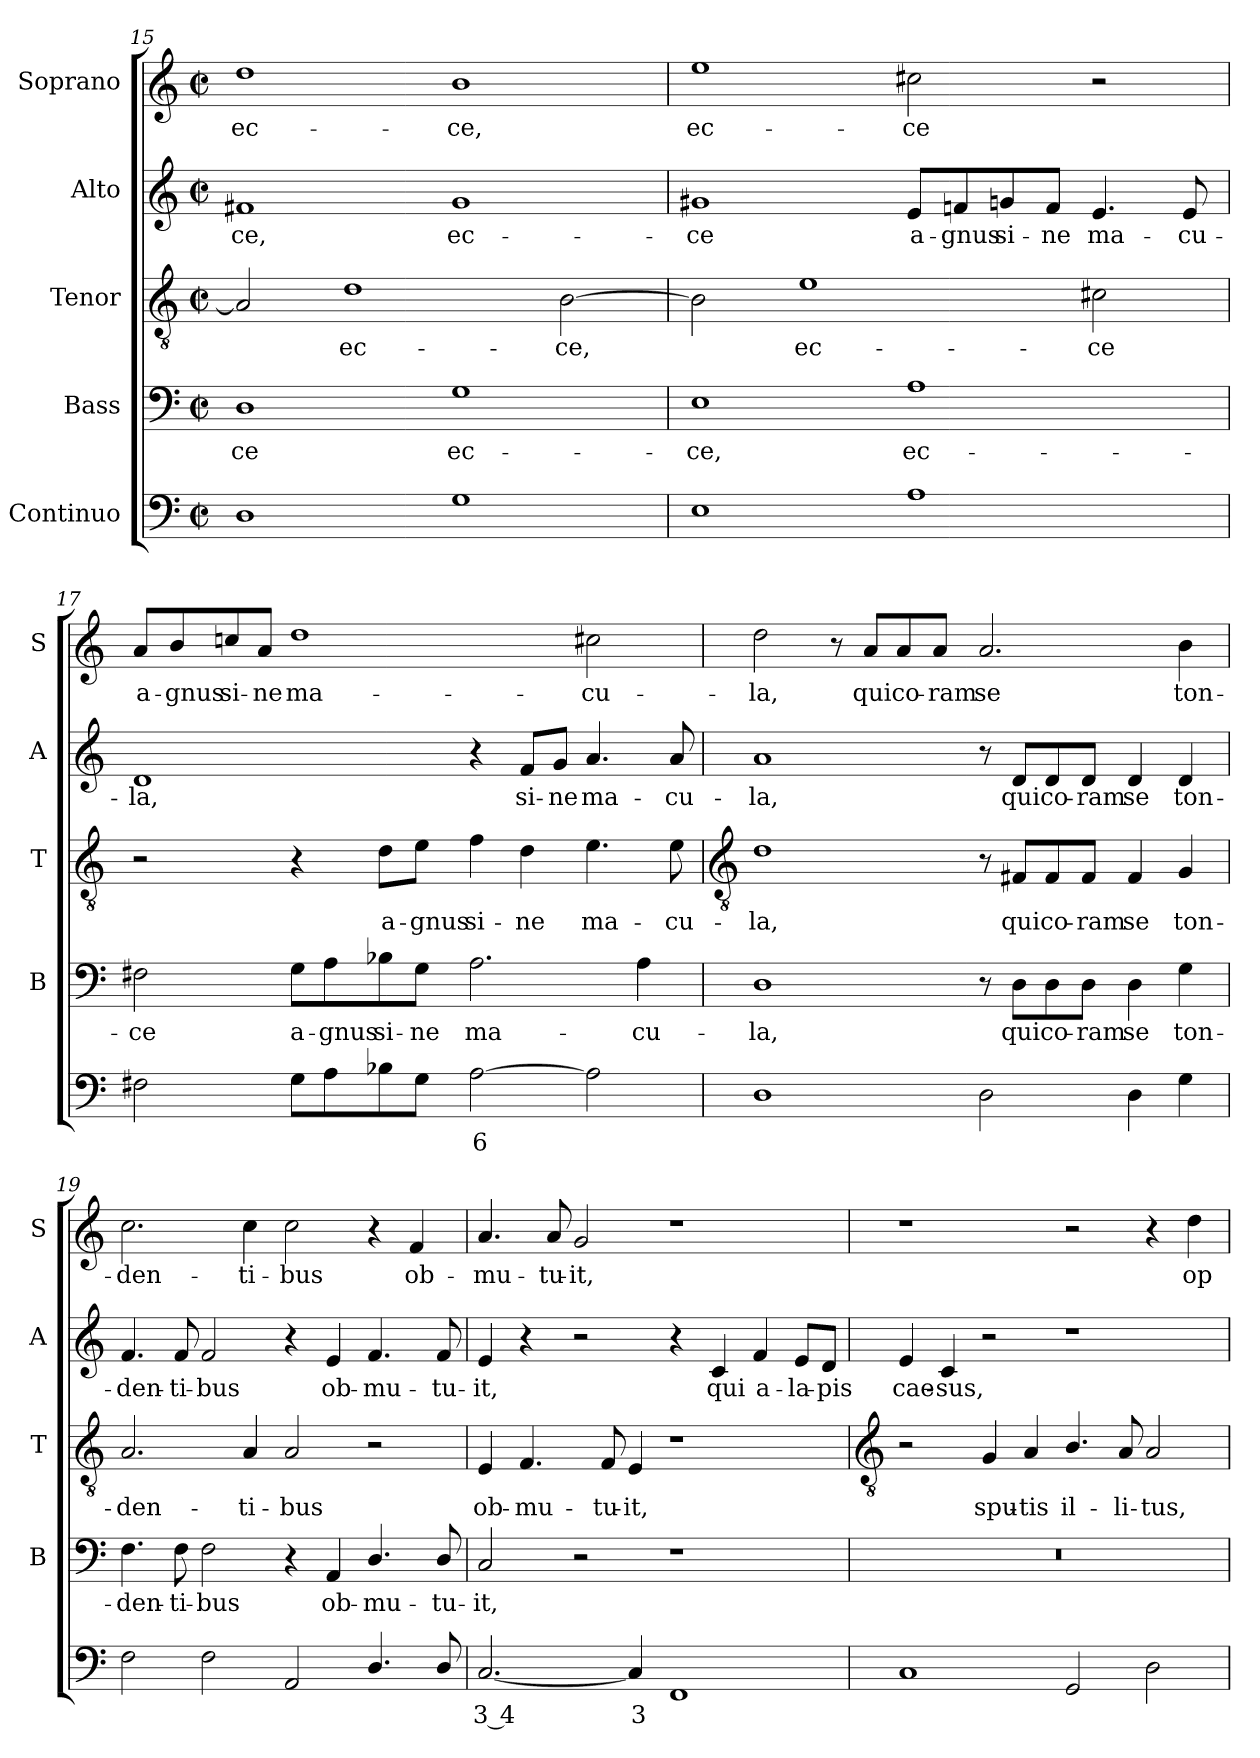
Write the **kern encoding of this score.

**kern	**text	**kern	**text	**kern	**text	**kern	**text	**kern	**text
*part5	*part5	*part4	*part4	*part3	*part3	*part2	*part2	*part1	*part1
*staff5	*staff5	*staff4	*staff4	*staff3	*staff3	*staff2	*staff2	*staff1	*staff1
*I"Continuo	*	*I"Bass	*	*I"Tenor	*	*I"Alto	*	*I"Soprano	*
*	*	*I'B	*	*I'T	*	*I'A	*	*I'S	*
!!LO:LB:g=z
*clefF4	*	*clefF4	*	*clefGv2	*	*clefG2	*	*clefG2	*
*k[]	*	*k[]	*	*k[]	*	*k[]	*	*k[]	*
*C:	*	*C:	*	*C:	*	*C:	*	*C:	*
*M4/2	*	*M4/2	*	*M4/2	*	*M4/2	*	*M4/2	*
*met(c|)	*	*met(c|)	*	*met(c|)	*	*met(c|)	*	*met(c|)	*
=15	=15	=15	=15	=15	=15	=15	=15	=15	=15
!	!	!	!LO:LY:b	!	!	!	!LO:LY:b	!	!LO:LY:b
1D	.	1D	-ce	2A]	.	1f#X	-ce,	1dd	ec-
!	!	!	!	!	!LO:LY:b	!	!	!	!
.	.	.	.	1d	ec-	.	.	.	.
!	!	!	!LO:LY:b	!	!	!	!LO:LY:b	!	!LO:LY:b
1G	.	1G	ec-	.	.	1g	ec-	1b	-ce,
!	!	!	!	!	!LO:LY:b	!	!	!	!
.	.	.	.	[2B	-ce,	.	.	.	.
=16	=16	=16	=16	=16	=16	=16	=16	=16	=16
!	!	!	!LO:LY:b	!	!	!	!LO:LY:b	!	!LO:LY:b
1E	.	1E	-ce,	2B]	.	1g#X	-ce	1ee	ec-
!	!	!	!	!	!LO:LY:b	!	!	!	!
.	.	.	.	1e	ec-	.	.	.	.
!	!	!	!LO:LY:b	!	!	!	!LO:LY:b	!	!LO:LY:b
1A	.	1A	ec-	.	.	8e/L	a-	2cc#X	-ce
!	!	!	!	!	!	!	!LO:LY:b	!	!
.	.	.	.	.	.	8fn/	-gnus	.	.
!	!	!	!	!	!	!	!LO:LY:b	!	!
.	.	.	.	.	.	8gn/	si-	.	.
!	!	!	!	!	!	!	!LO:LY:b	!	!
.	.	.	.	.	.	8f/J	-ne	.	.
!	!	!	!	!	!LO:LY:b	!	!LO:LY:b	!	!
.	.	.	.	2c#X	-ce	4.e	ma-	2r	.
!	!	!	!	!	!	!	!LO:LY:b	!	!
.	.	.	.	.	.	8e	-cu-	.	.
=17	=17	=17	=17	=17	=17	=17	=17	=17	=17
!	!	!	!LO:LY:b	!	!	!	!LO:LY:b	!	!LO:LY:b
2F#X	.	2F#X	-ce	2r	.	1d	-la,	8a/L	a-
!	!	!	!	!	!	!	!	!	!LO:LY:b
.	.	.	.	.	.	.	.	8b/	-gnus
!	!	!	!	!	!	!	!	!	!LO:LY:b
.	.	.	.	.	.	.	.	8ccn/	si-
!	!	!	!	!	!	!	!	!	!LO:LY:b
.	.	.	.	.	.	.	.	8a/J	-ne
!	!	!	!LO:LY:b	!	!	!	!	!	!LO:LY:b
8GL	.	8G\L	a-	4r	.	.	.	1dd	ma-
!	!	!	!LO:LY:b	!	!	!	!	!	!
8A	.	8A\	-gnus	.	.	.	.	.	.
!	!	!	!LO:LY:b	!	!LO:LY:b	!	!	!	!
8B-X	.	8B-X\	si-	8d\L	a-	.	.	.	.
!	!	!	!LO:LY:b	!	!LO:LY:b	!	!	!	!
8GJ	.	8G\J	-ne	8e\J	-gnus	.	.	.	.
!	!LO:LY:b	!	!LO:LY:b	!	!LO:LY:b	!	!	!	!
[2A	6	2.A	ma-	4f	si-	4r	.	.	.
!	!	!	!	!	!LO:LY:b	!	!LO:LY:b	!	!
.	.	.	.	4d	-ne	8f/L	si-	.	.
!	!	!	!	!	!	!	!LO:LY:b	!	!
.	.	.	.	.	.	8g/J	-ne	.	.
!	!	!	!	!	!LO:LY:b	!	!LO:LY:b	!	!LO:LY:b
2A]	.	.	.	4.e	ma-	4.a	ma-	2cc#X	-cu-
!	!	!	!LO:LY:b	!	!	!	!	!	!
.	.	4A	-cu-	.	.	.	.	.	.
!	!	!	!	!	!LO:LY:b	!	!LO:LY:b	!	!
.	.	.	.	8e	-cu-	8a	-cu-	.	.
!!LO:LB:g=z
=18	=18	=18	=18	=18	=18	=18	=18	=18	=18
*	*	*	*	*clefGv2	*	*	*	*	*
!	!	!	!LO:LY:b	!	!LO:LY:b	!	!LO:LY:b	!	!LO:LY:b
1D	.	1D	-la,	1d	-la,	1a	-la,	2dd	-la,
.	.	.	.	.	.	.	.	8r	.
!	!	!	!	!	!	!	!	!	!LO:LY:b
.	.	.	.	.	.	.	.	8a/L	qui
!	!	!	!	!	!	!	!	!	!LO:LY:b
.	.	.	.	.	.	.	.	8a/	co-
!	!	!	!	!	!	!	!	!	!LO:LY:b
.	.	.	.	.	.	.	.	8a/J	-ram
!	!	!	!	!	!	!	!	!	!LO:LY:b
2D	.	8r	.	8r	.	8r	.	2.a	se
!	!	!	!LO:LY:b	!	!LO:LY:b	!	!LO:LY:b	!	!
.	.	8D\L	qui	8F#X/L	qui	8d/L	qui	.	.
!	!	!	!LO:LY:b	!	!LO:LY:b	!	!LO:LY:b	!	!
.	.	8D\	co-	8F#/	co-	8d/	co-	.	.
!	!	!	!LO:LY:b	!	!LO:LY:b	!	!LO:LY:b	!	!
.	.	8D\J	-ram	8F#/J	-ram	8d/J	-ram	.	.
!	!	!	!LO:LY:b	!	!LO:LY:b	!	!LO:LY:b	!	!
4D	.	4D	se	4F#	se	4d	se	.	.
!	!	!	!LO:LY:b	!	!LO:LY:b	!	!LO:LY:b	!	!LO:LY:b
4G	.	4G	ton-	4G	ton-	4d	ton-	4b	ton-
=19	=19	=19	=19	=19	=19	=19	=19	=19	=19
!	!	!	!LO:LY:b	!	!LO:LY:b	!	!LO:LY:b	!	!LO:LY:b
2F	.	4.F	-den-	2.A	-den-	4.f	-den-	2.cc	-den-
!	!	!	!LO:LY:b	!	!	!	!LO:LY:b	!	!
.	.	8F	-ti-	.	.	8f	-ti-	.	.
!	!	!	!LO:LY:b	!	!	!	!LO:LY:b	!	!
2F	.	2F	-bus	.	.	2f	-bus	.	.
!	!	!	!	!	!LO:LY:b	!	!	!	!LO:LY:b
.	.	.	.	4A	-ti-	.	.	4cc	-ti-
!	!	!	!	!	!LO:LY:b	!	!	!	!LO:LY:b
2AA	.	4r	.	2A	-bus	4r	.	2cc	-bus
!	!	!	!LO:LY:b	!	!	!	!LO:LY:b	!	!
.	.	4AA	ob-	.	.	4e	ob-	.	.
!	!	!	!LO:LY:b	!	!	!	!LO:LY:b	!	!
4.D/	.	4.D/	-mu-	2r	.	4.f	-mu-	4r	.
!	!	!	!	!	!	!	!	!	!LO:LY:b
.	.	.	.	.	.	.	.	4f	ob-
!	!	!	!LO:LY:b	!	!	!	!LO:LY:b	!	!
8D/	.	8D/	-tu-	.	.	8f	-tu-	.	.
=20	=20	=20	=20	=20	=20	=20	=20	=20	=20
!	!LO:LY:b	!	!LO:LY:b	!	!LO:LY:b	!	!LO:LY:b	!	!LO:LY:b
[2.C	3 4	2C	-it,	4E	ob-	4e	-it,	4.a	-mu-
!	!	!	!	!	!LO:LY:b	!	!	!	!
.	.	.	.	4.F	-mu-	4r	.	.	.
!	!	!	!	!	!	!	!	!	!LO:LY:b
.	.	.	.	.	.	.	.	8a	-tu-
!	!	!	!	!	!	!	!	!	!LO:LY:b
.	.	2r	.	.	.	2r	.	2g	-it,
!	!	!	!	!	!LO:LY:b	!	!	!	!
.	.	.	.	8F	-tu-	.	.	.	.
!	!LO:LY:b	!	!	!	!LO:LY:b	!	!	!	!
4C]	3	.	.	4E	-it,	.	.	.	.
1FF	.	1r	.	1r	.	4r	.	1r	.
!	!	!	!	!	!	!	!LO:LY:b	!	!
.	.	.	.	.	.	4c	qui	.	.
!	!	!	!	!	!	!	!LO:LY:b	!	!
.	.	.	.	.	.	4f	a-	.	.
!	!	!	!	!	!	!	!LO:LY:b	!	!
.	.	.	.	.	.	8e/L	-la-	.	.
!	!	!	!	!	!	!	!LO:LY:b	!	!
.	.	.	.	.	.	8d/J	-pis	.	.
!!LO:LB:g=z
=21	=21	=21	=21	=21	=21	=21	=21	=21	=21
*	*	*	*	*clefGv2	*	*	*	*	*
!	!	!	!	!	!	!	!LO:LY:b	!	!
1C	.	0r	.	2r	.	4e	cae-	1r	.
!	!	!	!	!	!	!	!LO:LY:b	!	!
.	.	.	.	.	.	4c	-sus,	.	.
!	!	!	!	!	!LO:LY:b	!	!	!	!
.	.	.	.	4G	spu-	2r	.	.	.
!	!	!	!	!	!LO:LY:b	!	!	!	!
.	.	.	.	4A	-tis	.	.	.	.
!	!	!	!	!	!LO:LY:b	!	!	!	!
2GG	.	.	.	4.B/	il-	1r	.	2r	.
!	!	!	!	!	!LO:LY:b	!	!	!	!
.	.	.	.	8A	-li-	.	.	.	.
!	!	!	!	!	!LO:LY:b	!	!	!	!
2D	.	.	.	2A	-tus,	.	.	4r	.
!	!	!	!	!	!	!	!	!	!LO:LY:b
.	.	.	.	.	.	.	.	4dd	op-
=	=	=	=	=	=	=	=	=	=
*-	*-	*-	*-	*-	*-	*-	*-	*-	*-
